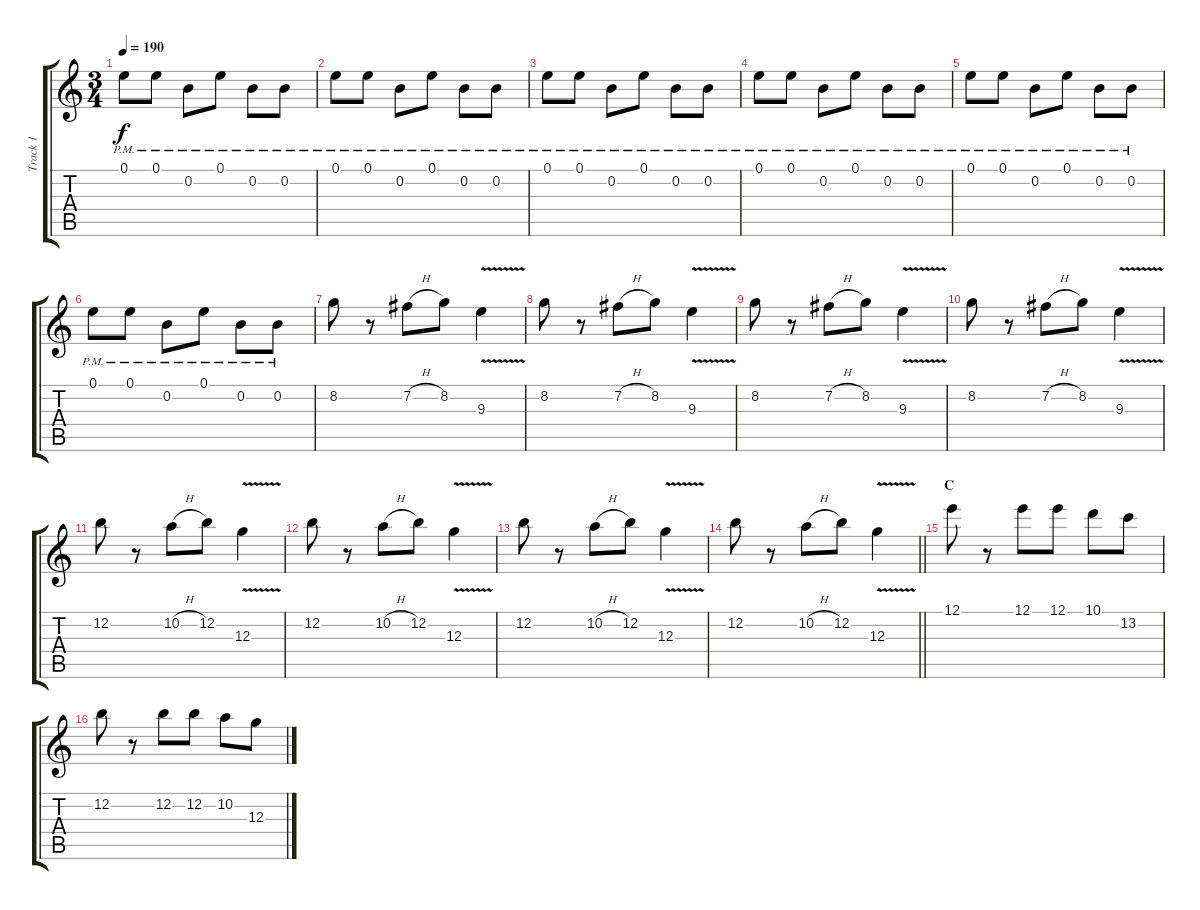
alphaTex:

\track ("Track 1" "Track 1") {instrument distortionguitar}
\staff {score tabs}
\tuning (E4 B3 G3 D3 A2 E2) {hide}
\ts (3 4)
\tempo 190
\clef g2
\ks c
0.1{pm}.8{dy f} 0.1{pm}.8 0.2{pm}.8 0.1{pm}.8 0.2{pm}.8 0.2{pm}.8 |
0.1{pm}.8 0.1{pm}.8 0.2{pm}.8 0.1{pm}.8 0.2{pm}.8 0.2{pm}.8 |
0.1{pm}.8 0.1{pm}.8 0.2{pm}.8 0.1{pm}.8 0.2{pm}.8 0.2{pm}.8 |
0.1{pm}.8 0.1{pm}.8 0.2{pm}.8 0.1{pm}.8 0.2{pm}.8 0.2{pm}.8 |
0.1{pm}.8 0.1{pm}.8 0.2{pm}.8 0.1{pm}.8 0.2{pm}.8 0.2{pm}.8 |
0.1{pm}.8 0.1{pm}.8 0.2{pm}.8 0.1{pm}.8 0.2{pm}.8 0.2{pm}.8 |
8.2.8 r.8 7.2{h}.8 8.2.8 9.3{v}.4 |
8.2.8 r.8 7.2{h}.8 8.2.8 9.3{v}.4 |
8.2.8 r.8 7.2{h}.8 8.2.8 9.3{v}.4 |
8.2.8 r.8 7.2{h}.8 8.2.8 9.3{v}.4 |
12.2.8 r.8 10.2{h}.8 12.2.8 12.3{v}.4 |
12.2.8 r.8 10.2{h}.8 12.2.8 12.3{v}.4 |
12.2.8 r.8 10.2{h}.8 12.2.8 12.3{v}.4 |
\barLineRight lightlight
12.2.8 r.8 10.2{h}.8 12.2.8 12.3{v}.4 |
\section ("" "C")
12.1.8 r.8 12.1.8 12.1.8 10.1.8 13.2.8 |
12.2.8 r.8 12.2.8 12.2.8 10.2.8 12.3.8
